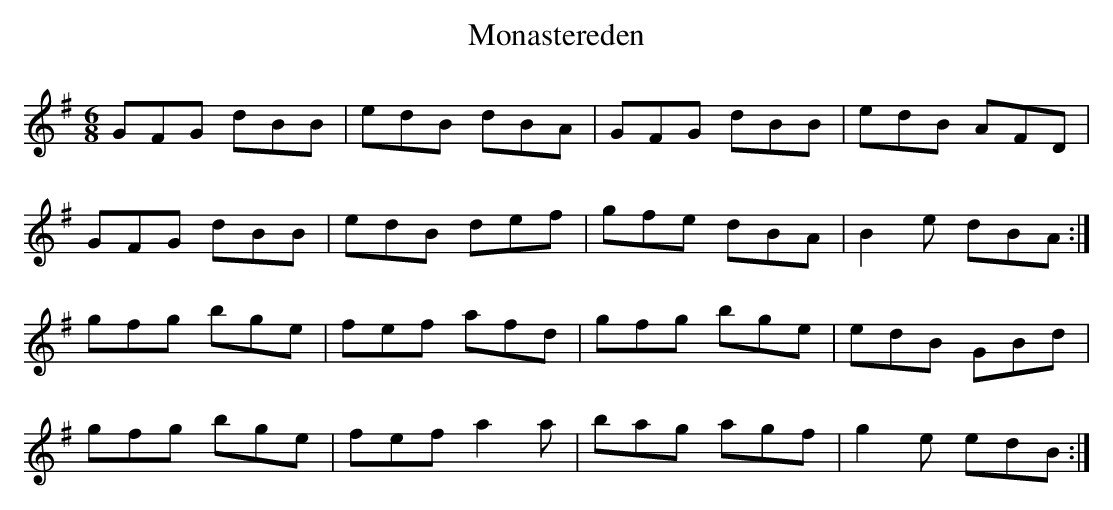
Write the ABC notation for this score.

X:1
T: Monastereden
L: 1/8
M: 6/8
K: G
GFG dBB|edB dBA|GFG dBB|edB AFD|
GFG dBB|edB def|gfe dBA|B2e dBA :|
gfg bge|fef afd|gfg bge|edB GBd|
gfg bge|fef a2a|bag agf|g2e edB :|
